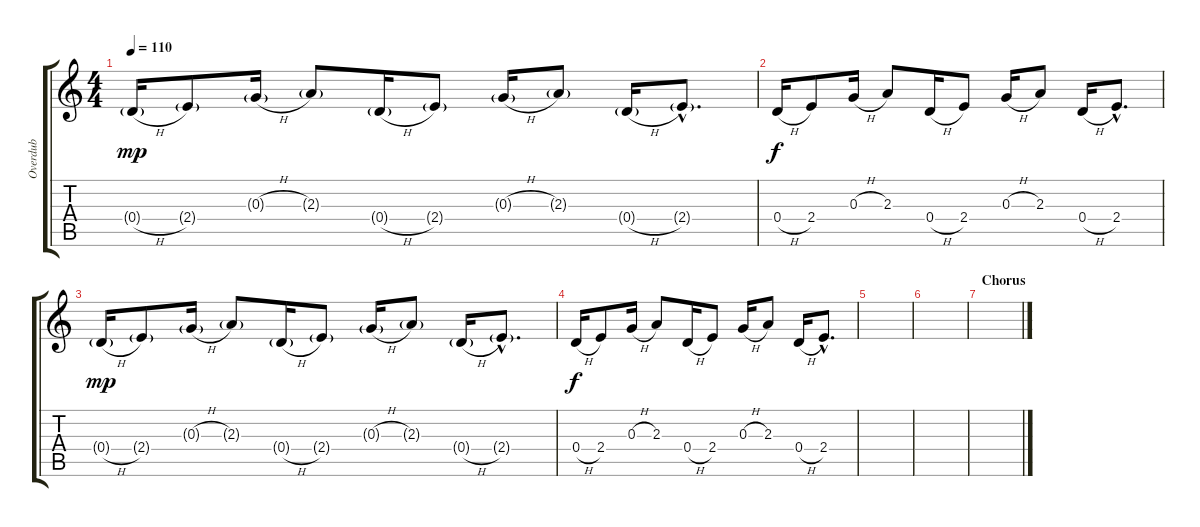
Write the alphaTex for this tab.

\track ("Overdub" "Overdub") {instrument electricguitarclean}
\staff {score tabs}
\tuning (E4 B3 G3 D3 A2 D2) {hide}
\ts (4 4)
\tempo 110
\clef g2
\ks c
0.4{h g}.16{dy mp volume 12 instrument distortionguitar} 2.4{g}.8 0.3{h g}.16 2.3{g}.8 0.4{h g}.16 2.4{g}.8 0.3{h g}.16 2.3{g}.8 0.4{h g}.16 2.4{g hac}.8{d} |
0.4{h}.16{dy f volume 12 instrument distortionguitar} 2.4.8 0.3{h}.16 2.3.8 0.4{h}.16 2.4.8 0.3{h}.16 2.3.8 0.4{h}.16 2.4{hac}.8{d} |
0.4{h g}.16{dy mp volume 12 instrument distortionguitar} 2.4{g}.8 0.3{h g}.16 2.3{g}.8 0.4{h g}.16 2.4{g}.8 0.3{h g}.16 2.3{g}.8 0.4{h g}.16 2.4{g hac}.8{d} |
0.4{h}.16{dy f volume 12 instrument distortionguitar} 2.4.8 0.3{h}.16 2.3.8 0.4{h}.16 2.4.8 0.3{h}.16 2.3.8 0.4{h}.16 2.4{hac}.8{d} |
|
|
\section ("" "Chorus")
